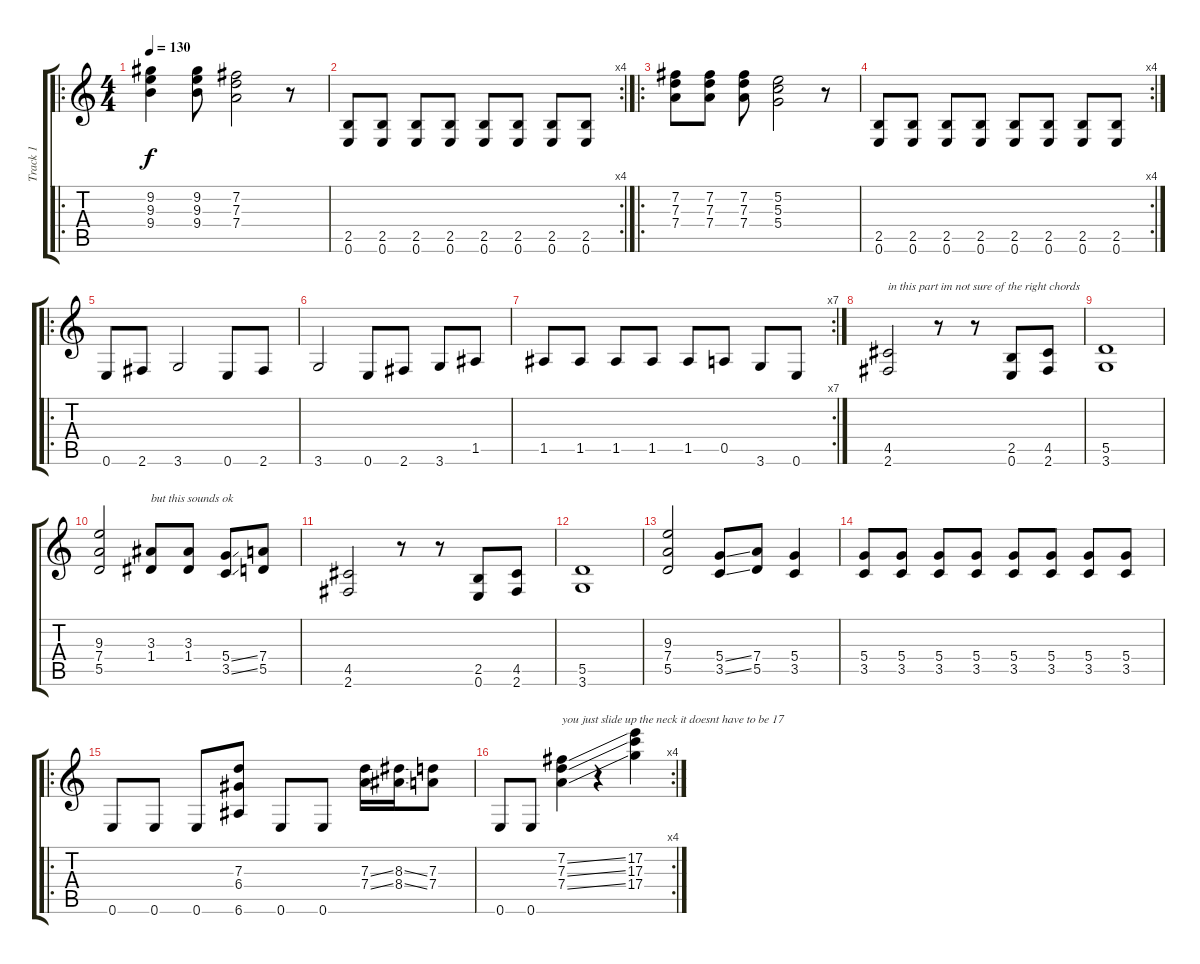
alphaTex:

\track ("Track 1" "Track 1") {instrument distortionguitar}
\staff {score tabs}
\tuning (E4 B3 G3 D3 A2 E2) {hide}
\ro
\ts (4 4)
\tempo 130
\clef g2
\ks c
(9.2 9.3 9.4).4{dy f instrument distortionguitar} (9.2 9.3 9.4).8 (7.2 7.3 7.4).2 r.8 |
\rc 4
(2.5 0.6).8 (2.5 0.6).8 (2.5 0.6).8 (2.5 0.6).8 (2.5 0.6).8 (2.5 0.6).8 (2.5 0.6).8 (2.5 0.6).8 |
\ro
(7.2 7.3 7.4).8 (7.2 7.3 7.4).8 (7.2 7.3 7.4).8 (5.2 5.3 5.4).2 r.8 |
\rc 4
(2.5 0.6).8 (2.5 0.6).8 (2.5 0.6).8 (2.5 0.6).8 (2.5 0.6).8 (2.5 0.6).8 (2.5 0.6).8 (2.5 0.6).8 |
\ro
0.6.8 2.6.8 3.6.2 0.6.8 2.6.8 |
3.6.2 0.6.8 2.6.8 3.6.8 1.5.8 |
\rc 7
1.5.8 1.5.8 1.5.8 1.5.8 1.5.8 0.5.8 3.6.8 0.6.8 |
(4.5 2.6).2{txt "in this part im not sure of the right chords "} r.8 r.8 (2.5 0.6).8 (4.5 2.6).8 |
(5.5 3.6).1 |
(9.3 7.4 5.5).2 (3.3 1.4).8{txt "but this sounds ok "} (3.3 1.4).8 (5.4{ss} 3.5{ss}).8 (7.4 5.5).8 |
(4.5 2.6).2 r.8 r.8 (2.5 0.6).8 (4.5 2.6).8 |
(5.5 3.6).1 |
(9.3 7.4 5.5).2 (5.4{ss} 3.5{ss}).8 (7.4 5.5).8 (5.4 3.5).4 |
(5.4 3.5).8 (5.4 3.5).8 (5.4 3.5).8 (5.4 3.5).8 (5.4 3.5).8 (5.4 3.5).8 (5.4 3.5).8 (5.4 3.5).8 |
\ro
0.6.8 0.6.8 0.6.8 (7.3 6.4 6.6).8 0.6.8 0.6.8 (7.3{ss} 7.4{ss}).16 (8.3{ss} 8.4{ss}).16 (7.3 7.4).8 |
\rc 4
0.6.8 0.6.8 (7.2{ss} 7.3{ss} 7.4{ss}).4{txt "you just slide up the neck it doesnt have to be 17"} r.4 (17.2 17.3 17.4).4
